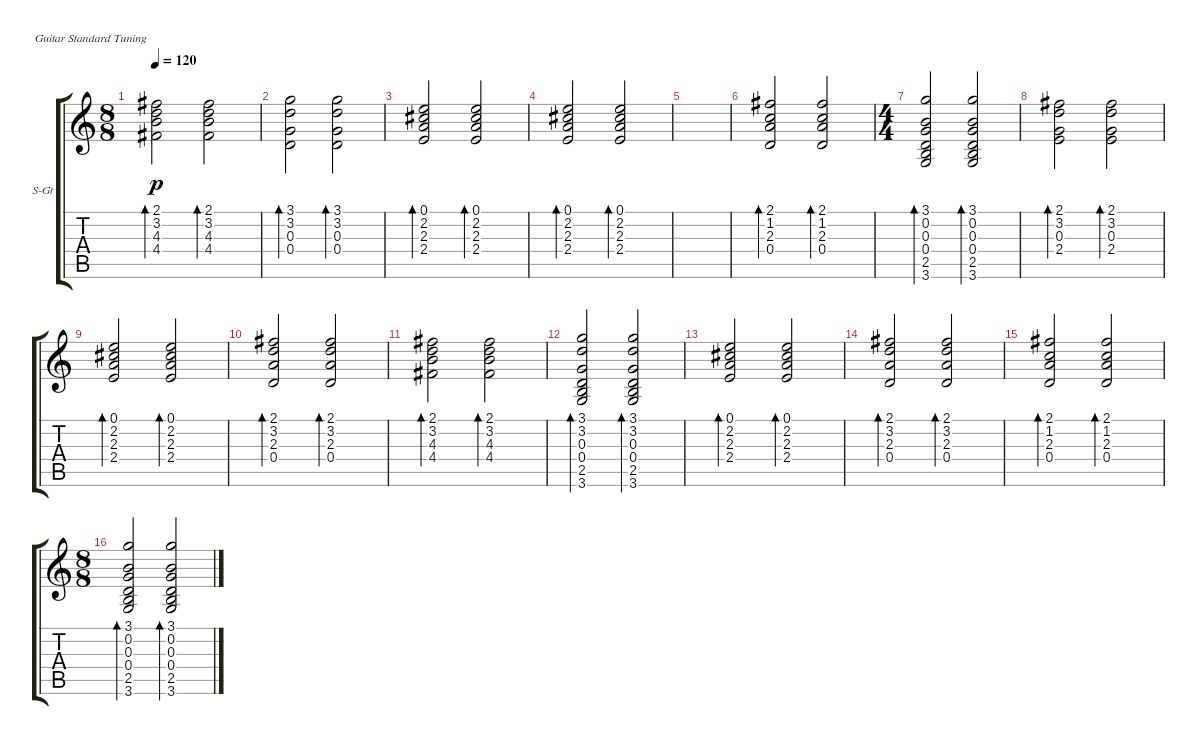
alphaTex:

\defaultSystemsLayout 4
\bracketExtendMode groupsimilarinstruments
\firstSystemTrackNameOrientation horizontal
\otherSystemsTrackNameOrientation horizontal
\track ("Steel Guitar" "S-Gt") {instrument acousticguitarsteel}
\staff {score tabs}
\tuning (E4 B3 G3 D3 A2 E2)
\ts (8 8)
\tempo 120
\clef g2
\ks c
(4.4 4.3 3.2 2.1).2{bd 30 dy p} (4.4 4.3 3.2 2.1).2{bd 30} |
(3.2 3.1 0.3 0.4).2{bd 30} (3.2 3.1 0.3 0.4).2{bd 30} |
(2.4 2.3 2.2 0.1).2{bd 30} (2.4 2.3 2.2 0.1).2{bd 30} |
(2.4 2.3 2.2 0.1).2{bd 30} (2.4 2.3 2.2 0.1).2{bd 30} |
|
\scale
0.257261 (0.4 2.3 1.2 2.1).2{bd 30} (0.4 2.3 1.2 2.1).2{bd 30} |
\ts (4 4)
\scale
0.485477 (3.6 2.5 0.4 0.3 0.2 3.1).2{bd 30} (3.6 2.5 0.4 0.3 0.2 3.1).2{bd 30} |
\scale
0.257261 (2.4 3.2 2.1 0.3).2{bd 30} (2.4 3.2 2.1 0.3).2{bd 30} |
\scale
0.333333 (2.4 2.3 2.2 0.1).2{bd 30} (2.4 2.3 2.2 0.1).2{bd 30} |
\scale
0.333333 (0.4 2.3 3.2 2.1).2{bd 30} (0.4 2.3 3.2 2.1).2{bd 30} |
\scale
0.333333 (4.4 4.3 3.2 2.1).2{bd 30} (4.4 4.3 3.2 2.1).2{bd 30} |
\scale
0.333333 (3.2 3.1 0.3 0.4 2.5 3.6).2{bd 30} (3.2 3.1 0.3 0.4 2.5 3.6).2{bd 30} |
(2.4 2.3 2.2 0.1).2{bd 30} (2.4 2.3 2.2 0.1).2{bd 30} |
\scale
0.333333 (0.4 2.3 3.2 2.1).2{bd 30} (0.4 2.3 3.2 2.1).2{bd 30} |
\scale
0.333333 (0.4 2.3 1.2 2.1).2{bd 30} (0.4 2.3 1.2 2.1).2{bd 30} |
\ts (8 8)
\scale
0.257261 (3.6 2.5 0.4 0.3 0.2 3.1).2{bd 30} (3.6 2.5 0.4 0.3 0.2 3.1).2{bd 30}
